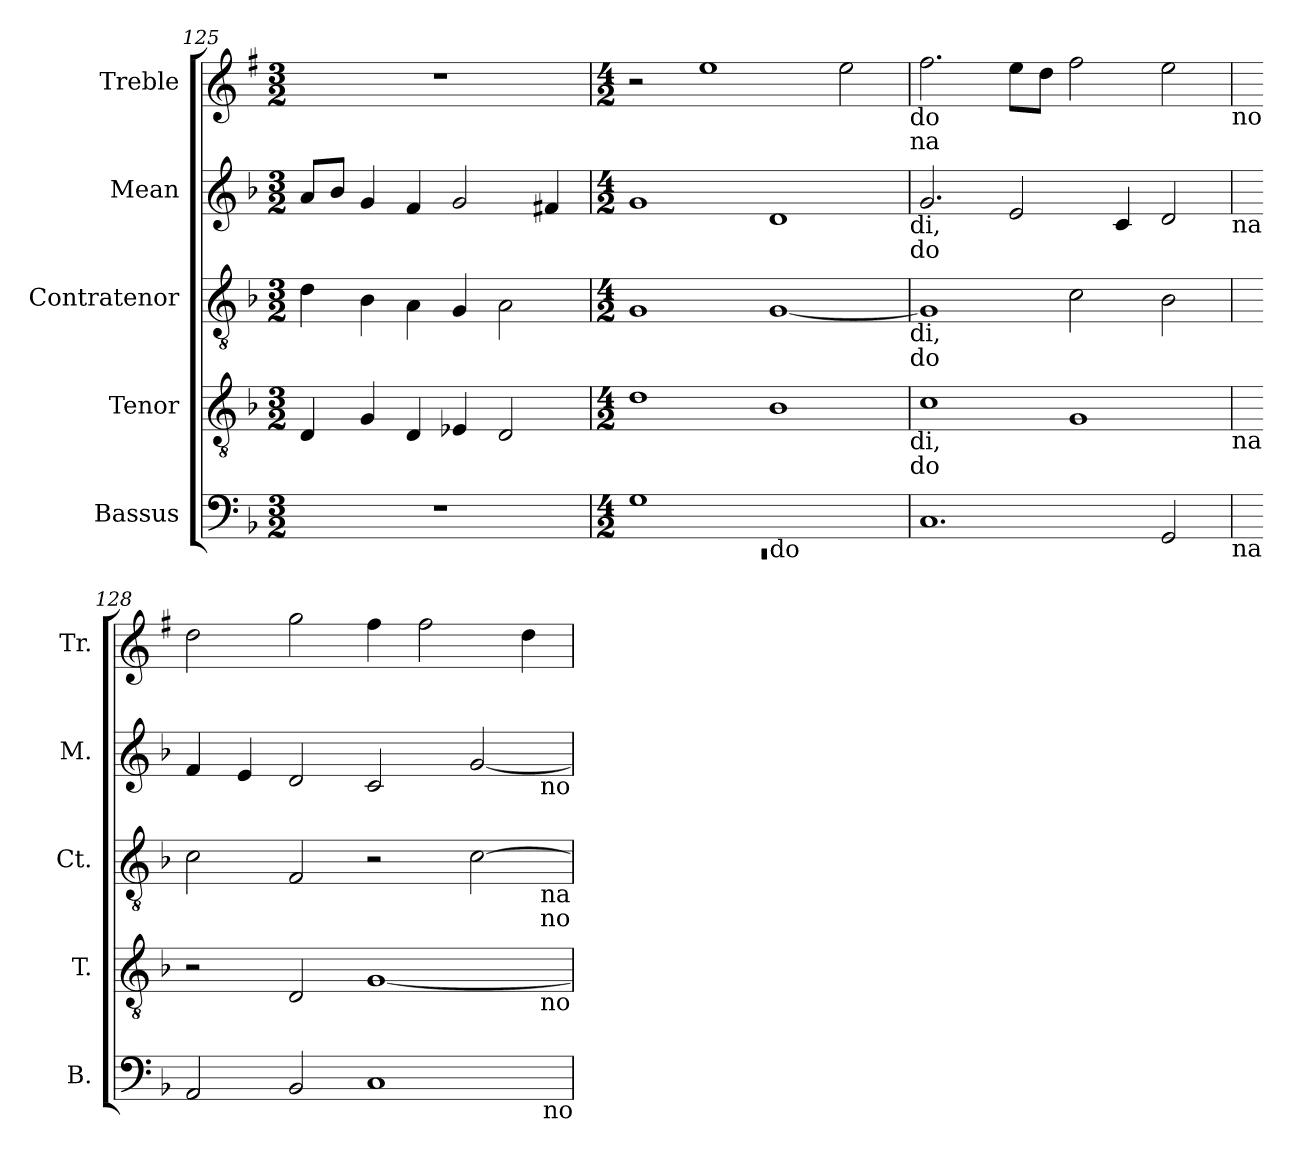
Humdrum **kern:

**kern	**kern	**kern	**kern	**kern
*part5	*part4	*part3	*part2	*part1
*staff5	*staff4	*staff3	*staff2	*staff1
*I"Bassus	*I"Tenor	*I"Contratenor	*I"Mean	*I"Treble
*I'B.	*I'T.	*I'Ct.	*I'M.	*I'Tr.
*clefF4	*clefGv2	*clefGv2	*clefG2	*clefG2
*ITrd7c12	*	*	*	*ITrd1c2
*k[b-]	*k[b-]	*k[b-]	*k[b-]	*k[b-]
*F:	*F:	*F:	*F:	*F:
*M3/2	*M3/2	*M3/2	*M3/2	*M3/2
=125	=125	=125	=125	=125
!LO:N:vis=1	!	!	!	!LO:N:vis=1
1.r	4D/	4d\	8a/L	1.r
.	.	.	8b-/J	.
.	4G/	4B-\	4g/	.
.	4D/	4A\	4f/	.
.	4E->/	4G/	2g/	.
.	2D/	2A\	.	.
.	.	.	4f#/	.
=126	=126	=126	=126	=126
*M4/2	*M4/2	*M4/2	*M4/2	*M4/2
*^	*	*	*	*
!	!LO:N:vis=1	!	!	!	!
*	*^	*	*	*	*
0ryy	0rEE	1GG	1d	1G	1g	2r
.	.	.	.	.	.	1dd
!	!	!LO:TX:b:t=do	!	!	!	!
.	.	1ryy	1B-	[<1G	1d	.
.	.	.	.	.	.	2dd\
*v	*v	*v	*	*	*	*
!	!	!	!	!LO:TX:b:t=do
!	!	!	!	!LO:TX:b:t=na
!	!	!	!LO:TX:b:t=di,	!
!	!	!	!LO:TX:b:t=do	!
!	!	!LO:TX:b:t=di,	!	!
!	!	!LO:TX:b:t=do	!	!
!	!LO:TX:b:t=di,	!	!	!
!	!LO:TX:b:t=do	!	!	!
=127	=127	=127	=127	=127
1.CC	1c	1G]	2.g/	2.ee\
.	.	.	2e/	8dd\L
.	.	.	.	8cc\J
.	1G	2c\	.	2ee\
.	.	.	4c/	.
2GGG/	.	2B-\	2d/	2dd\
!	!	!	!	!LO:TX:b:t=no
!	!	!	!LO:TX:b:t=na	!
!	!LO:TX:b:t=na	!	!	!
!LO:TX:b:t=na	!	!	!	!
!!LO:PB:g=z
=128	=128	=128	=128	=128
2AAA/	2r	2c\	4f/	2cc\
.	.	.	4e/	.
2BBB-/	2D/	2F/	2d/	2ff\
1CC	[<1G	2r	2c/	4ee\
.	.	.	.	2ee\
.	.	[>2c\	[<2g/	.
.	.	.	.	4cc\
!	!	!	!LO:TX:b:t=no	!
!	!	!LO:TX:b:t=na	!	!
!	!	!LO:TX:b:t=no	!	!
!	!LO:TX:b:t=no	!	!	!
!LO:TX:b:t=no	!	!	!	!
=	=	=	=	=
*-	*-	*-	*-	*-
